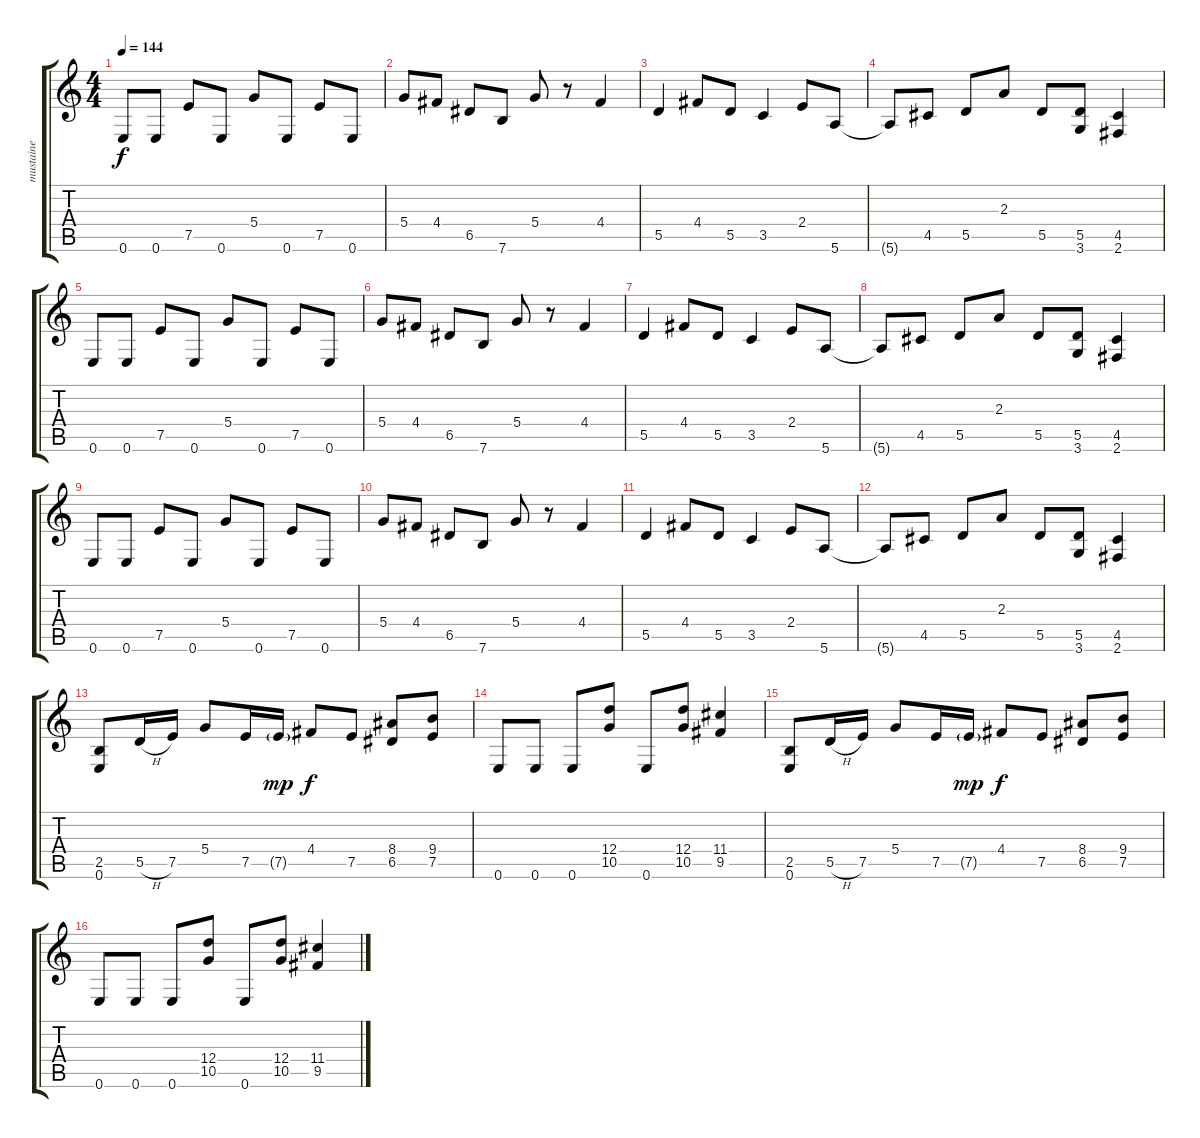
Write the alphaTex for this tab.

\track ("mustaine" "mustaine") {instrument distortionguitar}
\staff {score tabs}
\tuning (E4 B3 G3 D3 A2 E2) {hide}
\ts (4 4)
\tempo 144
\clef g2
\ks c
0.6.8{dy f} 0.6.8 7.5.8 0.6.8 5.4.8 0.6.8 7.5.8 0.6.8 |
5.4.8 4.4.8 6.5.8 7.6.8 5.4.8 r.8 4.4.4 |
5.5.4 4.4.8 5.5.8 3.5.4 2.4.8 5.6.8 |
5.6{t}.8 4.5.8 5.5.8 2.3.8 5.5.8 (5.5 3.6).8 (4.5 2.6).4 |
0.6.8 0.6.8 7.5.8 0.6.8 5.4.8 0.6.8 7.5.8 0.6.8 |
5.4.8 4.4.8 6.5.8 7.6.8 5.4.8 r.8 4.4.4 |
5.5.4 4.4.8 5.5.8 3.5.4 2.4.8 5.6.8 |
5.6{t}.8 4.5.8 5.5.8 2.3.8 5.5.8 (5.5 3.6).8 (4.5 2.6).4 |
0.6.8 0.6.8 7.5.8 0.6.8 5.4.8 0.6.8 7.5.8 0.6.8 |
5.4.8 4.4.8 6.5.8 7.6.8 5.4.8 r.8 4.4.4 |
5.5.4 4.4.8 5.5.8 3.5.4 2.4.8 5.6.8 |
5.6{t}.8 4.5.8 5.5.8 2.3.8 5.5.8 (5.5 3.6).8 (4.5 2.6).4 |
(2.5 0.6).8 5.5{h}.16 7.5.16 5.4.8 7.5.16 7.5{g}.16{dy mp} 4.4.8{dy f} 7.5.8 (8.4 6.5).8 (9.4 7.5).8 |
0.6.8 0.6.8 0.6.8 (12.4 10.5).8 0.6.8 (12.4 10.5).8 (11.4 9.5).4 |
(2.5 0.6).8 5.5{h}.16 7.5.16 5.4.8 7.5.16 7.5{g}.16{dy mp} 4.4.8{dy f} 7.5.8 (8.4 6.5).8 (9.4 7.5).8 |
0.6.8 0.6.8 0.6.8 (12.4 10.5).8 0.6.8 (12.4 10.5).8 (11.4 9.5).4
